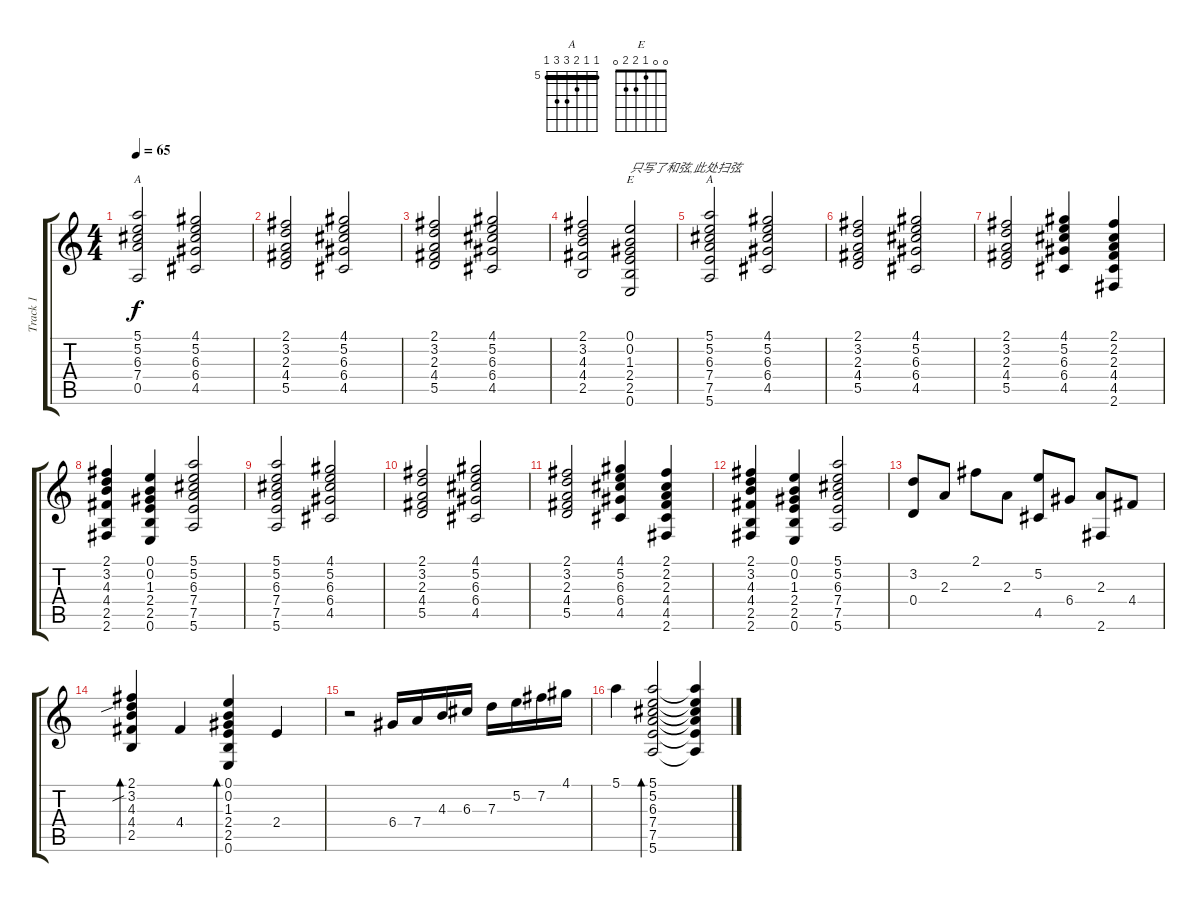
\track ("Track 1" "Track 1") {instrument acousticguitarnylon}
\staff {score tabs}
\tuning (E4 B3 G3 D3 A2 E2) {hide}
\chord ("A" 5 5 6 7 0 x) {firstfret 5 barre 5}
\chord ("E" 0 0 1 2 2 0)
\chord ("A" 5 5 6 7 7 5) {firstfret 5 barre 5}
\ts (4 4)
\tempo 65
\clef g2
\ks c
(5.1 5.2 6.3 7.4 0.5).2{ch "A" dy f} (4.1 5.2 6.3 6.4 4.5).2 |
(2.1 3.2 2.3 4.4 5.5).2 (4.1 5.2 6.3 6.4 4.5).2 |
(2.1 3.2 2.3 4.4 5.5).2 (4.1 5.2 6.3 6.4 4.5).2 |
(2.1 3.2 4.3 4.4 2.5).2 (0.1 0.2 1.3 2.4 2.5 0.6).2{ch "E" txt "只写了和弦,此处扫弦"} |
(5.1 5.2 6.3 7.4 7.5 5.6).2{ch "A"} (4.1 5.2 6.3 6.4 4.5).2 |
(2.1 3.2 2.3 4.4 5.5).2 (4.1 5.2 6.3 6.4 4.5).2 |
(2.1 3.2 2.3 4.4 5.5).2 (4.1 5.2 6.3 6.4 4.5).4 (2.1 2.2 2.3 4.4 4.5 2.6).4 |
(2.1 3.2 4.3 4.4 2.5 2.6).4 (0.1 0.2 1.3 2.4 2.5 0.6).4 (5.1 5.2 6.3 7.4 7.5 5.6).2 |
(5.1 5.2 6.3 7.4 7.5 5.6).2 (4.1 5.2 6.3 6.4 4.5).2 |
(2.1 3.2 2.3 4.4 5.5).2 (4.1 5.2 6.3 6.4 4.5).2 |
(2.1 3.2 2.3 4.4 5.5).2 (4.1 5.2 6.3 6.4 4.5).4 (2.1 2.2 2.3 4.4 4.5 2.6).4 |
(2.1 3.2 4.3 4.4 2.5 2.6).4 (0.1 0.2 1.3 2.4 2.5 0.6).4 (5.1 5.2 6.3 7.4 7.5 5.6).2 |
(3.2 0.4).8 2.3.8 2.1.8 2.3.8 (5.2 4.5).8 6.4.8 (2.3 2.6).8 4.4.8 |
(2.1 3.2{sib} 4.3 4.4 2.5).4{bd 480} 4.4.4 (0.1 0.2 1.3 2.4 2.5 0.6).4{bd 480} 2.4.4 |
r.2 6.4.16 7.4.16 4.3.16 6.3.16 7.3.16 5.2.16 7.2.16 4.1.16 |
5.1.4 (5.1 5.2 6.3 7.4 7.5 5.6).2{bd 480} (5.1{t} 5.2{t} 6.3{t} 7.4{t} 7.5{t} 5.6{t}).4
